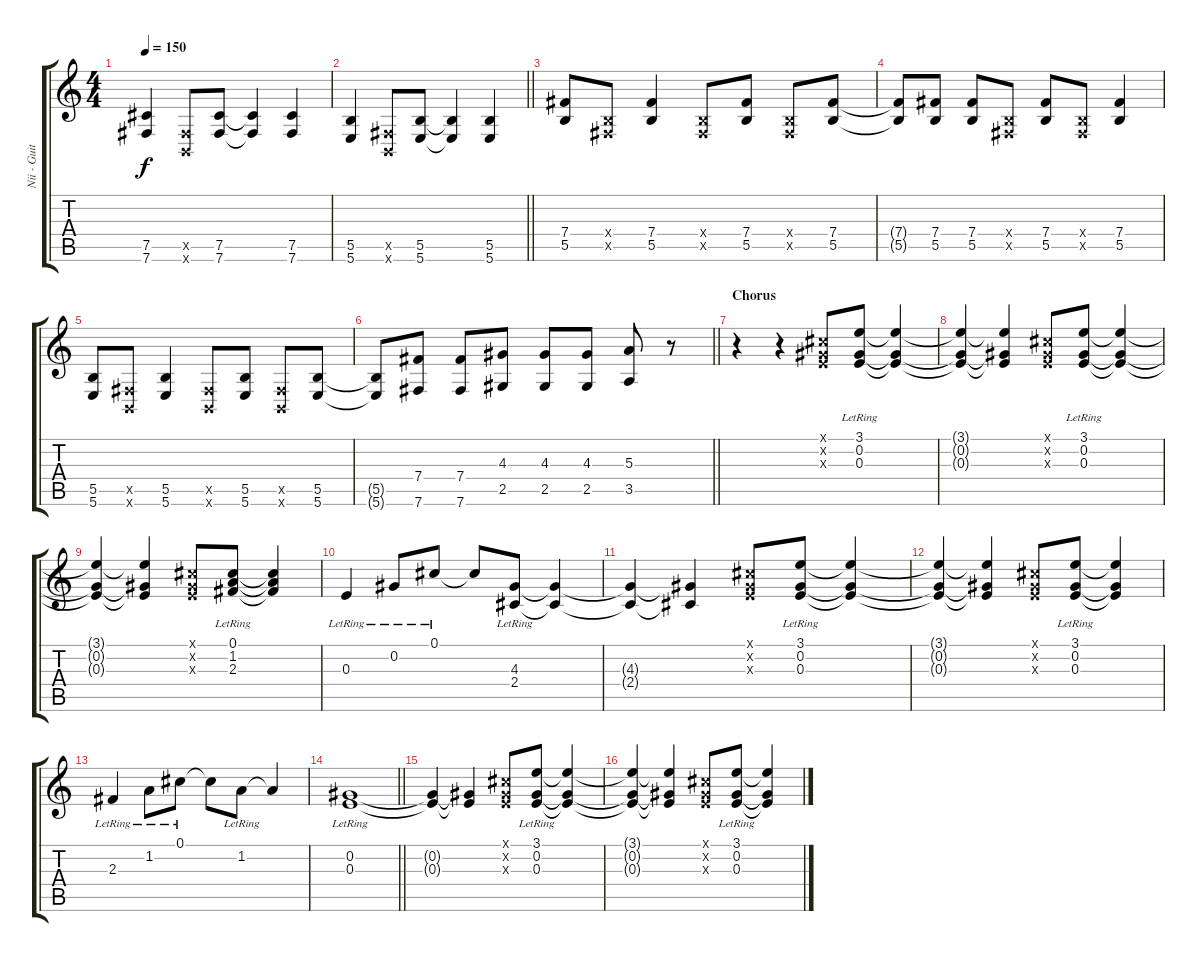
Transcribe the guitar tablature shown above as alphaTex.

\track ("Nii - Guitar 3" "Nii - Guit") {instrument distortionguitar}
\staff {score tabs}
\tuning (Db4 Ab3 E3 B2 Gb2 B1) {hide}
\ts (4 4)
\tempo 150
\clef g2
\ks c
(7.5 7.6).4{dy f} (0.5{x} 0.6{x}).8 (7.5 7.6).8 (7.5{t} 7.6{t}).4 (7.5 7.6).4 |
\barLineRight lightlight
(5.5 5.6).4 (0.5{x} 0.6{x}).8 (5.5 5.6).8 (5.5{t} 5.6{t}).4 (5.5 5.6).4 |
(7.4 5.5).8 (0.4{x} 0.5{x}).8 (7.4 5.5).4 (0.4{x} 0.5{x}).8 (7.4 5.5).8 (0.4{x} 0.5{x}).8 (7.4 5.5).8 |
(7.4{t} 5.5{t}).8 (7.4 5.5).8 (7.4 5.5).8 (0.4{x} 0.5{x}).8 (7.4 5.5).8 (0.4{x} 0.5{x}).8 (7.4 5.5).4 |
(5.5 5.6).8 (0.5{x} 0.6{x}).8 (5.5 5.6).4 (0.5{x} 0.6{x}).8 (5.5 5.6).8 (0.5{x} 0.6{x}).8 (5.5 5.6).8 |
\barLineRight lightlight
(5.5{t} 5.6{t}).8 (7.4 7.6).8 (7.4 7.6).8 (4.3 2.5).8 (4.3 2.5).8 (4.3 2.5).8 (5.3 3.5).8 r.8 |
\section ("" "Chorus")
r.4{balance 8 instrument electricguitarclean} r.4 (0.1{x} 0.2{x} 0.3{x}).8 (3.1{lr} 0.2 0.3{lr}).8 (3.1{t} 0.2{t} 0.3{t}).4 |
(3.1{t} 0.2{t} 0.3{t}).4 (3.1{t} 0.2{t} 0.3{t}).4 (0.1{x} 0.2{x} 0.3{x}).8 (3.1{lr} 0.2 0.3{lr}).8 (3.1{t} 0.2{t} 0.3{t}).4 |
(3.1{t} 0.2{t} 0.3{t}).4 (3.1{t} 0.2{t} 0.3{t}).4 (0.1{x} 0.2{x} 0.3{x}).8 (0.1{lr} 1.2 2.3{lr}).8 (0.1{t} 1.2{t} 2.3{t}).4 |
0.3{lr}.4 0.2{lr}.8 0.1{lr}.8 0.1{t}.8 (4.3 2.4{lr}).8 (4.3{t} 2.4{t}).4 |
(4.3{t} 2.4{t}).4 (4.3{t} 2.4{t}).4 (0.1{x} 0.2{x} 0.3{x}).8 (3.1{lr} 0.2 0.3{lr}).8 (3.1{t} 0.2{t} 0.3{t}).4 |
(3.1{t} 0.2{t} 0.3{t}).4 (3.1{t} 0.2{t} 0.3{t}).4 (0.1{x} 0.2{x} 0.3{x}).8 (3.1{lr} 0.2 0.3{lr}).8 (3.1{t} 0.2{t} 0.3{t}).4 |
2.3{lr}.4 1.2{lr}.8 0.1{lr}.8 0.1{t}.8 1.2{lr}.8 1.2{t}.4 |
\barLineRight lightlight
(0.2{lr} 0.3{lr}).1 |
\section ("" "")
(0.2{t} 0.3{t}).4 (0.2{t} 0.3{t}).4 (0.1{x} 0.2{x} 0.3{x}).8 (3.1{lr} 0.2 0.3{lr}).8 (3.1{t} 0.2{t} 0.3{t}).4 |
(3.1{t} 0.2{t} 0.3{t}).4 (3.1{t} 0.2{t} 0.3{t}).4 (0.1{x} 0.2{x} 0.3{x}).8 (3.1{lr} 0.2 0.3{lr}).8 (3.1{t} 0.2{t} 0.3{t}).4
